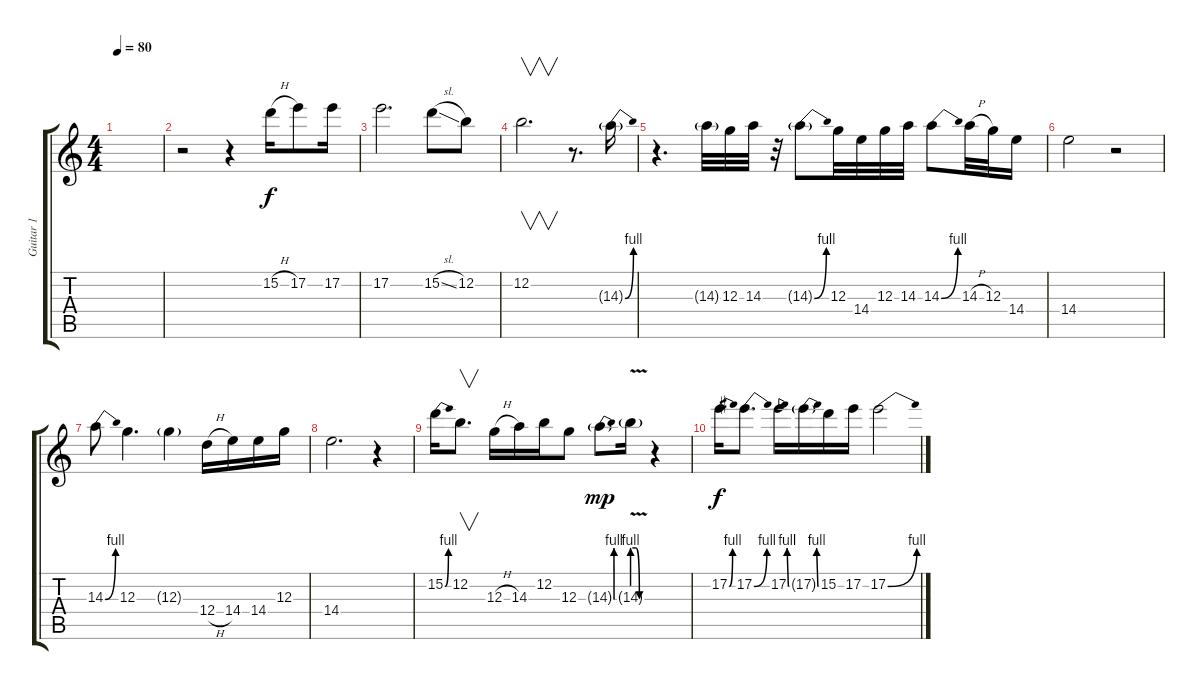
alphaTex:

\track ("Guitar 1" "Guitar 1") {instrument overdrivenguitar}
\staff {score tabs}
\tuning (E4 B3 G3 D3 A2 E2) {hide}
\ts (4 4)
\tempo 80
\clef g2
\ks c
|
r.2 r.4 15.2{h}.16 17.2.8 17.2.16 |
17.2.2{d} 15.2{sl}.8 12.2.8 |
12.2.2{v d} r.8{d} 14.3{be (bend 0 0 60 4) g}.16 |
r.4{d} 14.3{g}.32 12.3.32 14.3.32 r.32 14.3{be (bend 0 0 60 4) g}.8 12.3.32 14.4.32 12.3.32 14.3.32 14.3{be (bend 0 0 60 4)}.8 14.3{h}.32 12.3.32 14.4.16 |
14.4.2 r.2 |
14.3{be (bend 0 0 60 4)}.8 12.3.4{d} 12.3{g}.4 12.4{h}.16 14.4.16 14.4.16 12.3.16 |
14.4.2{d} r.4 |
15.2{be (bend 0 0 60 4)}.16 12.2.8{v d} 12.3{h}.16 14.3.16 12.2.16 12.3.8 14.3{be (bend 0 0 60 4) g}.8{dy mp} 14.3{be (custom 0 4 15 4 30 0 60 0) v g}.16 r.4 |
17.2{be (bend 0 0 60 4)}.16{dy f} 17.2{be (bend 0 0 60 4)}.8{d} 17.2{be (bend 0 0 60 4)}.16 17.2{be (bend 0 0 60 4) g}.16 15.2.16 17.2.16 17.2{be (bend 0 0 60 4)}.2
